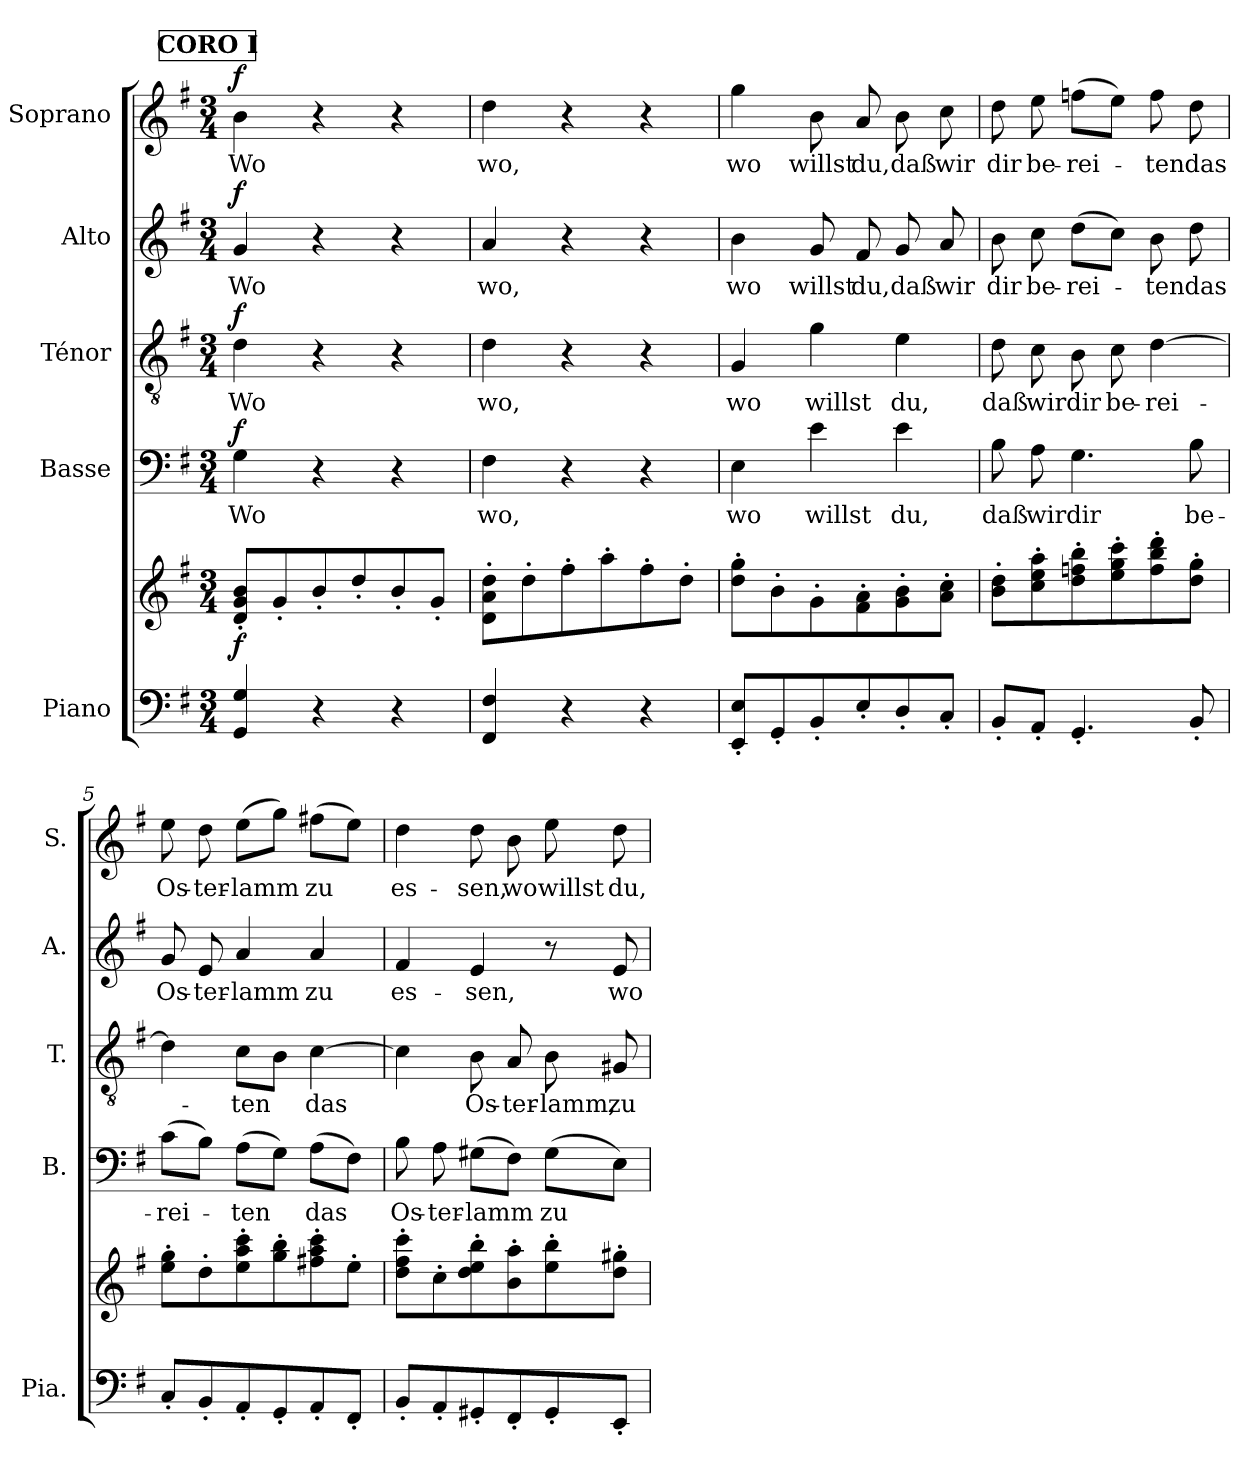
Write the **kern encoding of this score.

**kern	**kern	**dynam	**kern	**text	**dynam	**kern	**text	**dynam	**kern	**text	**dynam	**kern	**text	**dynam
*part5	*part5	*part5	*part4	*part4	*part4	*part3	*part3	*part3	*part2	*part2	*part2	*part1	*part1	*part1
*staff6	*staff5	*staff5/6	*staff4	*staff4	*staff4	*staff3	*staff3	*staff3	*staff2	*staff2	*staff2	*staff1	*staff1	*staff1
*I"Piano	*	*	*I"Basse	*	*	*I"Ténor	*	*	*I"Alto	*	*	*I"Soprano	*	*
*I'Pia.	*	*	*I'B.	*	*	*I'T.	*	*	*I'A.	*	*	*I'S.	*	*
*clefF4	*clefG2	*	*clefF4	*	*	*clefGv2	*	*	*clefG2	*	*	*clefG2	*	*
*k[f#]	*k[f#]	*	*k[f#]	*	*	*k[f#]	*	*	*k[f#]	*	*	*k[f#]	*	*
*M3/4	*M3/4	*	*M3/4	*	*	*M3/4	*	*	*M3/4	*	*	*M3/4	*	*
*MM90	*MM90	*	*MM90	*	*	*MM90	*	*	*MM90	*	*	*MM90	*	*
!!LO:REH:place=s1:a:B:fs=16:t=CORO I
=1	=1	=1	=1	=1	=1	=1	=1	=1	=1	=1	=1	=1	=1	=1
!	!	!LO:DY:a=2	!	!	!LO:DY:a	!	!	!LO:DY:a	!	!	!LO:DY:a	!	!	!LO:DY:a
4GG/ 4G/	8d/' 8g/' 8b/'L	f	4G\	Wo	f	4d\	Wo	f	4g/	Wo	f	4b\	Wo	f
.	8g'/	.	.	.	.	.	.	.	.	.	.	.	.	.
4r	8b'/	.	4r	.	.	4r	.	.	4r	.	.	4r	.	.
.	8dd'/	.	.	.	.	.	.	.	.	.	.	.	.	.
4r	8b'/	.	4r	.	.	4r	.	.	4r	.	.	4r	.	.
.	8g'/J	.	.	.	.	.	.	.	.	.	.	.	.	.
=2	=2	=2	=2	=2	=2	=2	=2	=2	=2	=2	=2	=2	=2	=2
4FF#/ 4F#/	8d\' 8a\' 8dd\'L	.	4F#\	wo,	.	4d\	wo,	.	4a/	wo,	.	4dd\	wo,	.
.	8dd'\	.	.	.	.	.	.	.	.	.	.	.	.	.
4r	8ff#'\	.	4r	.	.	4r	.	.	4r	.	.	4r	.	.
.	8aa'\	.	.	.	.	.	.	.	.	.	.	.	.	.
4r	8ff#'\	.	4r	.	.	4r	.	.	4r	.	.	4r	.	.
.	8dd'\J	.	.	.	.	.	.	.	.	.	.	.	.	.
=3	=3	=3	=3	=3	=3	=3	=3	=3	=3	=3	=3	=3	=3	=3
8EE/' 8E/'L	8dd\' 8gg\'L	.	4E\	wo	.	4G/	wo	.	4b\	wo	.	4gg\	wo	.
8GG'/	8b'\	.	.	.	.	.	.	.	.	.	.	.	.	.
8BB'/	8g'\	.	4e\	willst	.	4g\	willst	.	8g/	willst	.	8b\	willst	.
8E'/	8f#\' 8a\'	.	.	.	.	.	.	.	8f#/	du,	.	8a/	du,	.
8D'/	8g\' 8b\'	.	4e\	du,	.	4e\	du,	.	8g/	daß	.	8b\	daß	.
8C'/J	8a\' 8cc\'J	.	.	.	.	.	.	.	8a/	wir	.	8cc\	wir	.
!!LO:LB:g=z
=4	=4	=4	=4	=4	=4	=4	=4	=4	=4	=4	=4	=4	=4	=4
8BB'/L	8b\' 8dd\'L	.	8B\	daß	.	8d\	daß	.	8b\	dir	.	8dd\	dir	.
8AA'/J	8cc\' 8ee\' 8aa\'	.	8A\	wir	.	8c\	wir	.	8cc\	be-	.	8ee\	be-	.
4.GG'/	8dd\' 8ffn\' 8bb\'	.	4.G\	dir	.	8B\	dir	.	(8dd\L	-rei-	.	(8ffn\L	-rei-	.
.	8ee\' 8gg\' 8ccc\'	.	.	.	.	8c\	be-	.	8cc\J)	.	.	8ee\J)	.	.
.	8ff\' 8bb\' 8ddd\'	.	.	.	.	[4d\	-rei-	.	8b\	-ten	.	8ff\	-ten	.
8BB'/	8dd\' 8gg\'J	.	8B\	be-	.	.	.	.	8dd\	das	.	8dd\	das	.
=5	=5	=5	=5	=5	=5	=5	=5	=5	=5	=5	=5	=5	=5	=5
8C'/L	8ee\' 8gg\'L	.	(8c\L	-rei-	.	4d\]	.	.	8g/	Os-	.	8ee\	Os-	.
8BB'/	8dd'\	.	8B\J)	.	.	.	.	.	8e/	-ter-	.	8dd\	-ter-	.
8AA'/	8ee\' 8aa\' 8ccc\'	.	(8A\L	-ten	.	8c\L	-ten	.	4a/	-lamm	.	(8ee\L	-lamm	.
8GG'/	8gg\' 8bb\'	.	8G\J)	.	.	8B\J	.	.	.	.	.	8gg\J)	.	.
8AA'/	8ff#X\' 8aa\' 8ccc\'	.	(8A\L	das	.	[4c\	das	.	4a/	zu	.	(8ff#X\L	zu	.
8FF#'/J	8ee'\J	.	8F#\J)	.	.	.	.	.	.	.	.	8ee\J)	.	.
=6	=6	=6	=6	=6	=6	=6	=6	=6	=6	=6	=6	=6	=6	=6
8BB'/L	8dd\' 8ff#\' 8ccc\'L	.	8B\	Os-	.	4c\]	.	.	4f#/	es-	.	4dd\	es-	.
8AA'/	8cc'\	.	8A\	-ter-	.	.	.	.	.	.	.	.	.	.
8GG#X'/	8dd\' 8ee\' 8bb\'	.	(8G#X\L	-lamm	.	8B\	Os-	.	4e/	-sen,	.	8dd\	-sen,	.
8FF#'/	8b\' 8aa\'	.	8F#\J)	.	.	8A/	-ter-	.	.	.	.	8b\	wo	.
8GG#'/	8ee\' 8bb\'	.	(8G#\L	zu	.	8B\	-lamm,	.	8r	.	.	8ee\	willst	.
8EE'/J	8dd\' 8gg#X\'J	.	8E\J)	.	.	8G#X/	zu	.	8e/	wo	.	8dd\	du,	.
=	=	=	=	=	=	=	=	=	=	=	=	=	=	=
*-	*-	*-	*-	*-	*-	*-	*-	*-	*-	*-	*-	*-	*-	*-
